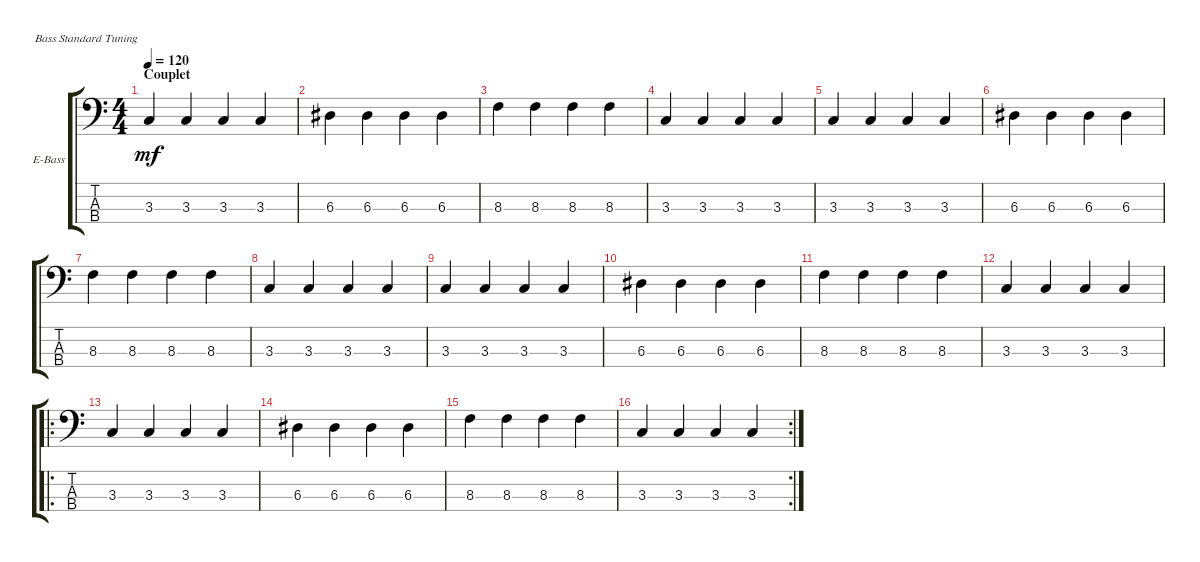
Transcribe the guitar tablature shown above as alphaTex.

\defaultSystemsLayout 4
\bracketExtendMode groupsimilarinstruments
\firstSystemTrackNameOrientation horizontal
\otherSystemsTrackNameOrientation horizontal
\track ("Electric Bass" "E-Bass") {instrument electricbassfinger}
\staff {score tabs}
\tuning (G2 D2 A1 E1)
\ts (4 4)
\section ("" "Couplet")
\tempo 120
\clef f4
\ks c
3.3.4{dy mf} 3.3.4 3.3.4 3.3.4 |
6.3.4 6.3.4 6.3.4 6.3.4 |
8.3.4 8.3.4 8.3.4 8.3.4 |
3.3.4 3.3.4 3.3.4 3.3.4 |
3.3.4 3.3.4 3.3.4 3.3.4 |
6.3.4 6.3.4 6.3.4 6.3.4 |
8.3.4 8.3.4 8.3.4 8.3.4 |
3.3.4 3.3.4 3.3.4 3.3.4 |
3.3.4 3.3.4 3.3.4 3.3.4 |
6.3.4 6.3.4 6.3.4 6.3.4 |
8.3.4 8.3.4 8.3.4 8.3.4 |
3.3.4 3.3.4 3.3.4 3.3.4 |
\ro
3.3.4 3.3.4 3.3.4 3.3.4 |
6.3.4 6.3.4 6.3.4 6.3.4 |
8.3.4 8.3.4 8.3.4 8.3.4 |
\rc 2
3.3.4 3.3.4 3.3.4 3.3.4
